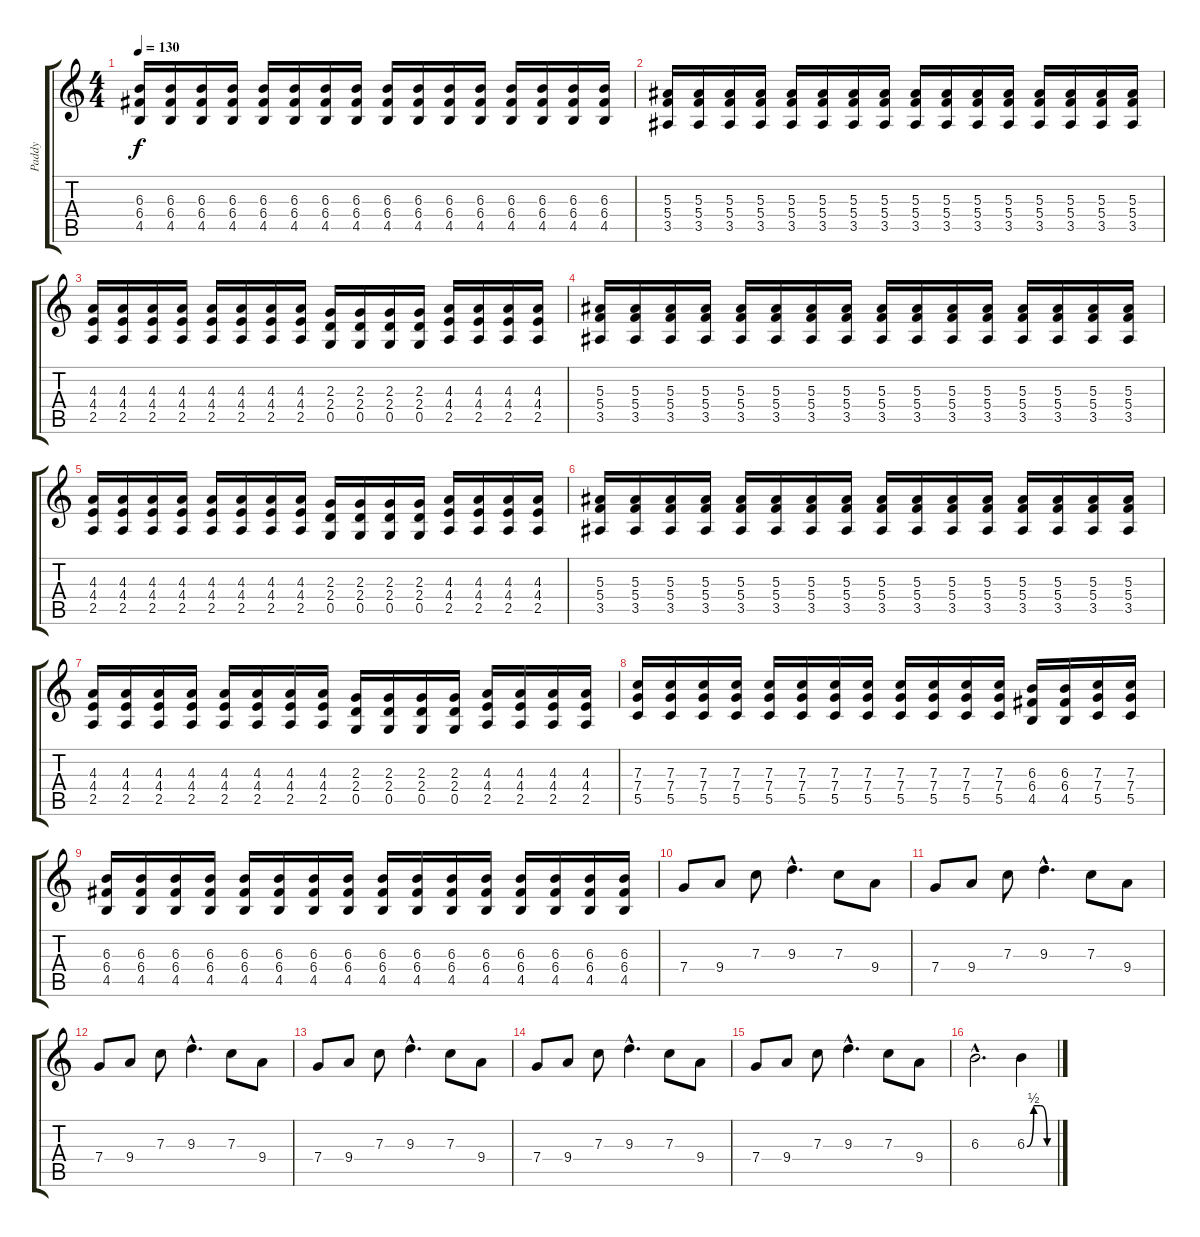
\track ("Paddy" "Paddy") {instrument overdrivenguitar}
\staff {score tabs}
\tuning (D4 A3 F3 C3 G2 D2) {hide}
\ts (4 4)
\tempo 130
\clef g2
\ks c
(6.3 6.4 4.5).16{dy f} (6.3 6.4 4.5).16 (6.3 6.4 4.5).16 (6.3 6.4 4.5).16 (6.3 6.4 4.5).16 (6.3 6.4 4.5).16 (6.3 6.4 4.5).16 (6.3 6.4 4.5).16 (6.3 6.4 4.5).16 (6.3 6.4 4.5).16 (6.3 6.4 4.5).16 (6.3 6.4 4.5).16 (6.3 6.4 4.5).16 (6.3 6.4 4.5).16 (6.3 6.4 4.5).16 (6.3 6.4 4.5).16 |
(5.3 5.4 3.5).16 (5.3 5.4 3.5).16 (5.3 5.4 3.5).16 (5.3 5.4 3.5).16 (5.3 5.4 3.5).16 (5.3 5.4 3.5).16 (5.3 5.4 3.5).16 (5.3 5.4 3.5).16 (5.3 5.4 3.5).16 (5.3 5.4 3.5).16 (5.3 5.4 3.5).16 (5.3 5.4 3.5).16 (5.3 5.4 3.5).16 (5.3 5.4 3.5).16 (5.3 5.4 3.5).16 (5.3 5.4 3.5).16 |
(4.3 4.4 2.5).16 (4.3 4.4 2.5).16 (4.3 4.4 2.5).16 (4.3 4.4 2.5).16 (4.3 4.4 2.5).16 (4.3 4.4 2.5).16 (4.3 4.4 2.5).16 (4.3 4.4 2.5).16 (2.3 2.4 0.5).16 (2.3 2.4 0.5).16 (2.3 2.4 0.5).16 (2.3 2.4 0.5).16 (4.3 4.4 2.5).16 (4.3 4.4 2.5).16 (4.3 4.4 2.5).16 (4.3 4.4 2.5).16 |
(5.3 5.4 3.5).16 (5.3 5.4 3.5).16 (5.3 5.4 3.5).16 (5.3 5.4 3.5).16 (5.3 5.4 3.5).16 (5.3 5.4 3.5).16 (5.3 5.4 3.5).16 (5.3 5.4 3.5).16 (5.3 5.4 3.5).16 (5.3 5.4 3.5).16 (5.3 5.4 3.5).16 (5.3 5.4 3.5).16 (5.3 5.4 3.5).16 (5.3 5.4 3.5).16 (5.3 5.4 3.5).16 (5.3 5.4 3.5).16 |
(4.3 4.4 2.5).16 (4.3 4.4 2.5).16 (4.3 4.4 2.5).16 (4.3 4.4 2.5).16 (4.3 4.4 2.5).16 (4.3 4.4 2.5).16 (4.3 4.4 2.5).16 (4.3 4.4 2.5).16 (2.3 2.4 0.5).16 (2.3 2.4 0.5).16 (2.3 2.4 0.5).16 (2.3 2.4 0.5).16 (4.3 4.4 2.5).16 (4.3 4.4 2.5).16 (4.3 4.4 2.5).16 (4.3 4.4 2.5).16 |
(5.3 5.4 3.5).16 (5.3 5.4 3.5).16 (5.3 5.4 3.5).16 (5.3 5.4 3.5).16 (5.3 5.4 3.5).16 (5.3 5.4 3.5).16 (5.3 5.4 3.5).16 (5.3 5.4 3.5).16 (5.3 5.4 3.5).16 (5.3 5.4 3.5).16 (5.3 5.4 3.5).16 (5.3 5.4 3.5).16 (5.3 5.4 3.5).16 (5.3 5.4 3.5).16 (5.3 5.4 3.5).16 (5.3 5.4 3.5).16 |
(4.3 4.4 2.5).16 (4.3 4.4 2.5).16 (4.3 4.4 2.5).16 (4.3 4.4 2.5).16 (4.3 4.4 2.5).16 (4.3 4.4 2.5).16 (4.3 4.4 2.5).16 (4.3 4.4 2.5).16 (2.3 2.4 0.5).16 (2.3 2.4 0.5).16 (2.3 2.4 0.5).16 (2.3 2.4 0.5).16 (4.3 4.4 2.5).16 (4.3 4.4 2.5).16 (4.3 4.4 2.5).16 (4.3 4.4 2.5).16 |
(7.3 7.4 5.5).16 (7.3 7.4 5.5).16 (7.3 7.4 5.5).16 (7.3 7.4 5.5).16 (7.3 7.4 5.5).16 (7.3 7.4 5.5).16 (7.3 7.4 5.5).16 (7.3 7.4 5.5).16 (7.3 7.4 5.5).16 (7.3 7.4 5.5).16 (7.3 7.4 5.5).16 (7.3 7.4 5.5).16 (6.3 6.4 4.5).16 (6.3 6.4 4.5).16 (7.3 7.4 5.5).16 (7.3 7.4 5.5).16 |
(6.3 6.4 4.5).16 (6.3 6.4 4.5).16 (6.3 6.4 4.5).16 (6.3 6.4 4.5).16 (6.3 6.4 4.5).16 (6.3 6.4 4.5).16 (6.3 6.4 4.5).16 (6.3 6.4 4.5).16 (6.3 6.4 4.5).16 (6.3 6.4 4.5).16 (6.3 6.4 4.5).16 (6.3 6.4 4.5).16 (6.3 6.4 4.5).16 (6.3 6.4 4.5).16 (6.3 6.4 4.5).16 (6.3 6.4 4.5).16 |
\section ("" "")
7.4.8 9.4.8 7.3.8 9.3{hac}.4{d} 7.3.8 9.4.8 |
7.4.8 9.4.8 7.3.8 9.3{hac}.4{d} 7.3.8 9.4.8 |
7.4.8 9.4.8 7.3.8 9.3{hac}.4{d} 7.3.8 9.4.8 |
7.4.8 9.4.8 7.3.8 9.3{hac}.4{d} 7.3.8 9.4.8 |
7.4.8 9.4.8 7.3.8 9.3{hac}.4{d} 7.3.8 9.4.8 |
7.4.8 9.4.8 7.3.8 9.3{hac}.4{d} 7.3.8 9.4.8 |
6.3{hac}.2{d} 6.3{be (custom 0 0 15 2 30 2 45 0 60 0)}.4
